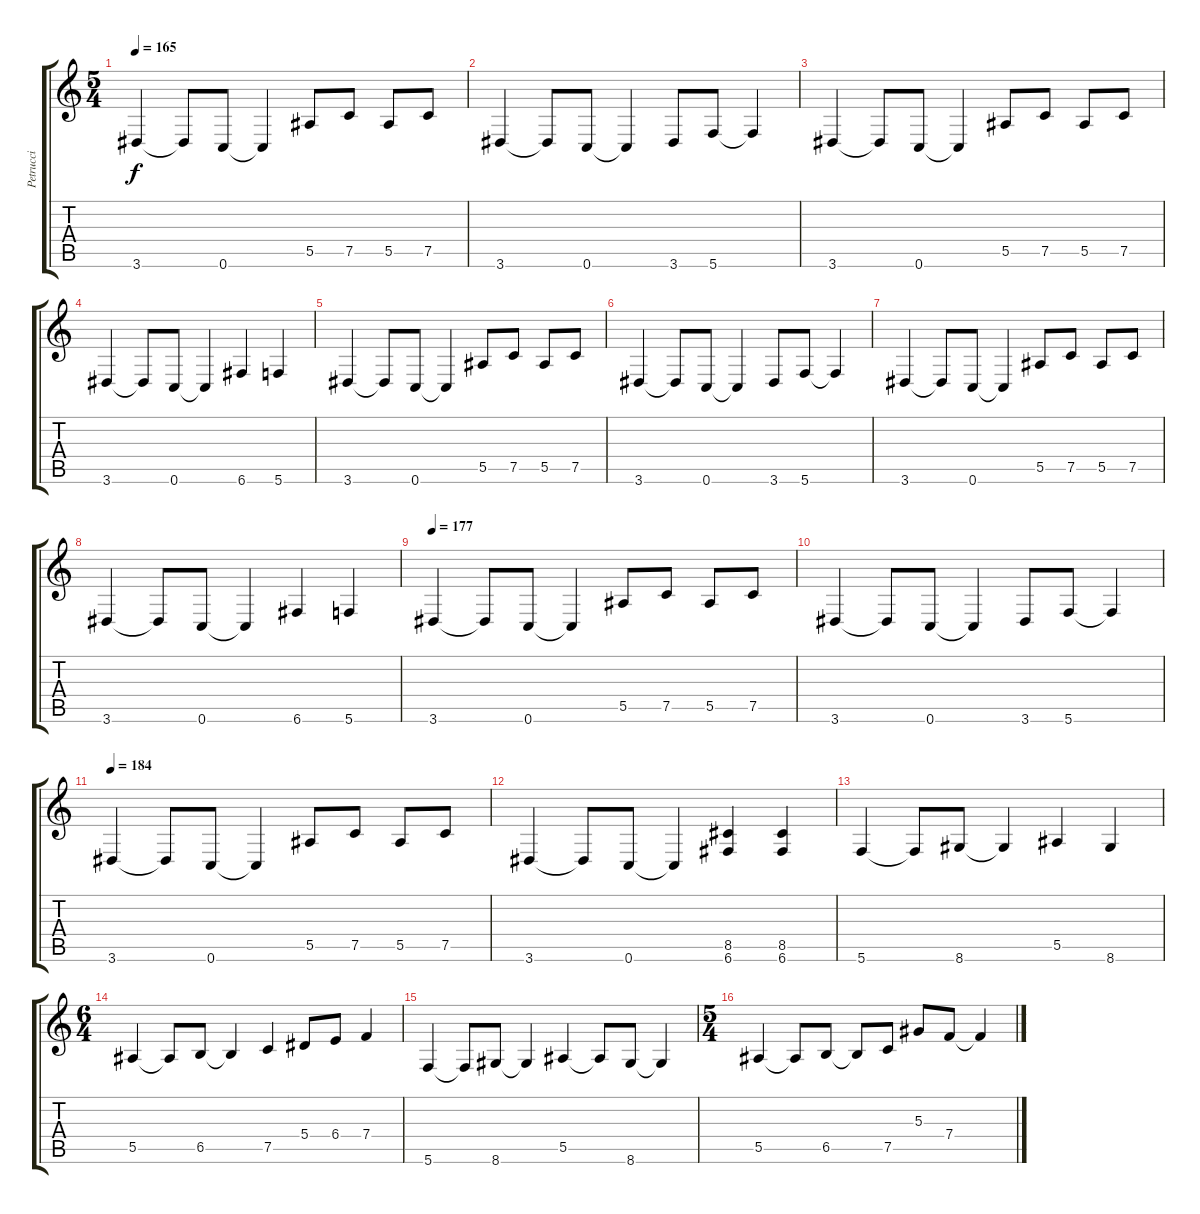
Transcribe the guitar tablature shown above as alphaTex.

\track ("Petrucci" "Petrucci") {instrument distortionguitar}
\staff {score tabs}
\tuning (C4 G3 Eb3 Bb2 F2 C2) {hide}
\ts (5 4)
\tempo 165
\clef g2
\ks c
3.6.4{dy f} 3.6{t}.8 0.6.8 0.6{t}.4 5.5.8 7.5.8 5.5.8 7.5.8 |
3.6.4 3.6{t}.8 0.6.8 0.6{t}.4 3.6.8 5.6.8 5.6{t}.4 |
3.6.4 3.6{t}.8 0.6.8 0.6{t}.4 5.5.8 7.5.8 5.5.8 7.5.8 |
3.6.4 3.6{t}.8 0.6.8 0.6{t}.4 6.6.4 5.6.4 |
3.6.4 3.6{t}.8 0.6.8 0.6{t}.4 5.5.8 7.5.8 5.5.8 7.5.8 |
3.6.4 3.6{t}.8 0.6.8 0.6{t}.4 3.6.8 5.6.8 5.6{t}.4 |
3.6.4 3.6{t}.8 0.6.8 0.6{t}.4 5.5.8 7.5.8 5.5.8 7.5.8 |
3.6.4 3.6{t}.8 0.6.8 0.6{t}.4 6.6.4 5.6.4 |
\tempo 177
3.6.4 3.6{t}.8 0.6.8 0.6{t}.4 5.5.8 7.5.8 5.5.8 7.5.8 |
3.6.4 3.6{t}.8 0.6.8 0.6{t}.4 3.6.8 5.6.8 5.6{t}.4 |
\tempo 184
3.6.4 3.6{t}.8 0.6.8 0.6{t}.4 5.5.8 7.5.8 5.5.8 7.5.8 |
3.6.4 3.6{t}.8 0.6.8 0.6{t}.4 (8.5 6.6).4 (8.5 6.6).4 |
5.6.4 5.6{t}.8 8.6.8 8.6{t}.4 5.5.4 8.6.4 |
\ts (6 4)
5.5.4 5.5{t}.8 6.5.8 6.5{t}.4 7.5.4 5.4.8 6.4.8 7.4.4 |
5.6.4 5.6{t}.8 8.6.8 8.6{t}.4 5.5.4 5.5{t}.8 8.6.8 8.6{t}.4 |
\ts (5 4)
5.5.4 5.5{t}.8 6.5.8 6.5{t}.8 7.5.8 5.3.8 7.4.8 7.4{t}.4
